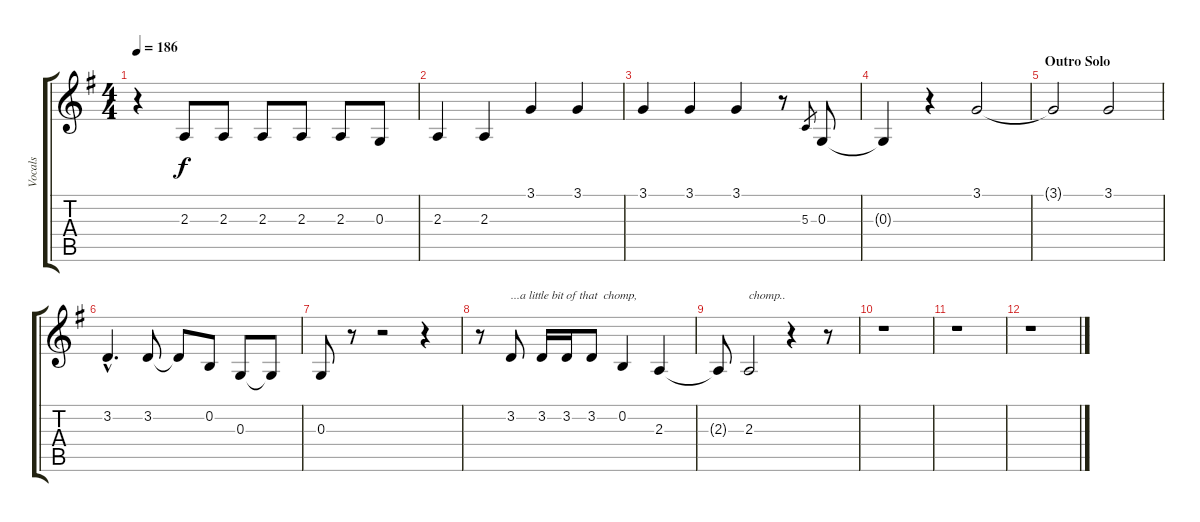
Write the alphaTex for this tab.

\track ("Vocals" "Vocals") {instrument stringensemble1}
\staff {score tabs}
\tuning (E4 B3 G3 D3 A2 E2) {hide}
\ts (4 4)
\tempo 186
\clef g2
\ks g
r.4{dy f} 2.3.8 2.3.8 2.3.8 2.3.8 2.3.8 0.3.8 |
2.3.4 2.3.4 3.1.4 3.1.4 |
3.1.4 3.1.4 3.1.4 r.8 5.3.8{gr} 0.3.8 |
0.3{t}.4 r.4 3.1.2 |
\section ("" "Outro Solo")
3.1{t}.2 3.1.2 |
3.2{hac}.4{d} 3.2.8 3.2{t}.8 0.2.8 0.3.8 0.3{t}.8 |
0.3.8 r.8 r.2 r.4 |
r.8 3.2.8{txt "...a little bit of that  chomp,"} 3.2.16 3.2.16 3.2.8 0.2.4 2.3.4 |
2.3{t}.8 2.3.2{txt "chomp.."} r.4 r.8 |
r.1 |
r.1 |
r.1
